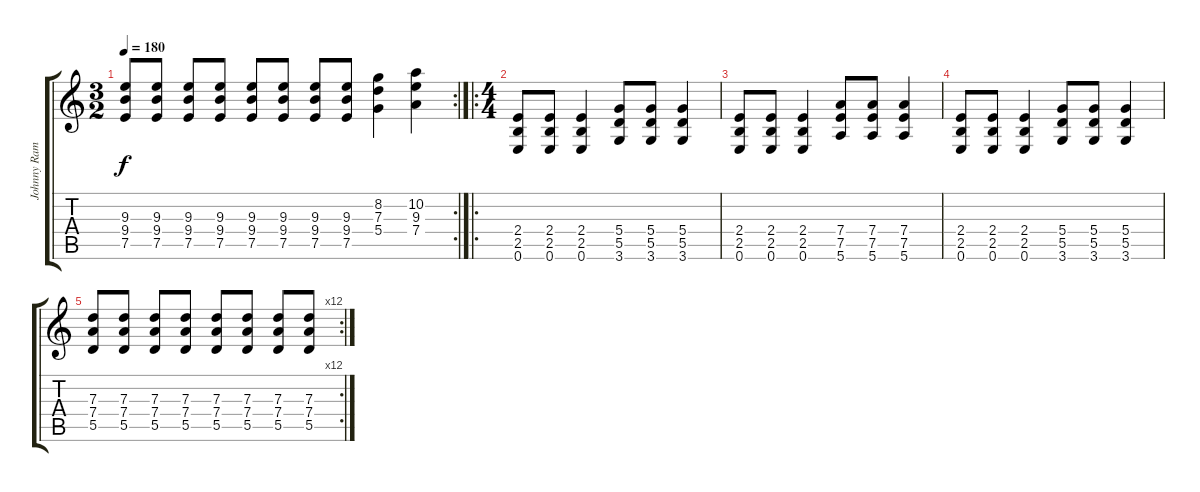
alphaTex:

\track ("Johnny Ramone" "Johnny Ram") {instrument overdrivenguitar}
\staff {score tabs}
\tuning (E4 B3 G3 D3 A2 E2) {hide}
\rc 2
\ts (3 2)
\tempo 180
\clef g2
\ks c
(9.3 9.4 7.5).8{dy f} (9.3 9.4 7.5).8 (9.3 9.4 7.5).8 (9.3 9.4 7.5).8 (9.3 9.4 7.5).8 (9.3 9.4 7.5).8 (9.3 9.4 7.5).8 (9.3 9.4 7.5).8 (8.2 7.3 5.4).4 (10.2 9.3 7.4).4 |
\ro
\ts (4 4)
(2.4 2.5 0.6).8 (2.4 2.5 0.6).8 (2.4 2.5 0.6).4 (5.4 5.5 3.6).8 (5.4 5.5 3.6).8 (5.4 5.5 3.6).4 |
(2.4 2.5 0.6).8 (2.4 2.5 0.6).8 (2.4 2.5 0.6).4 (7.4 7.5 5.6).8 (7.4 7.5 5.6).8 (7.4 7.5 5.6).4 |
(2.4 2.5 0.6).8 (2.4 2.5 0.6).8 (2.4 2.5 0.6).4 (5.4 5.5 3.6).8 (5.4 5.5 3.6).8 (5.4 5.5 3.6).4 |
\rc 12
(7.3 7.4 5.5).8 (7.3 7.4 5.5).8 (7.3 7.4 5.5).8 (7.3 7.4 5.5).8 (7.3 7.4 5.5).8 (7.3 7.4 5.5).8 (7.3 7.4 5.5).8 (7.3 7.4 5.5).8
